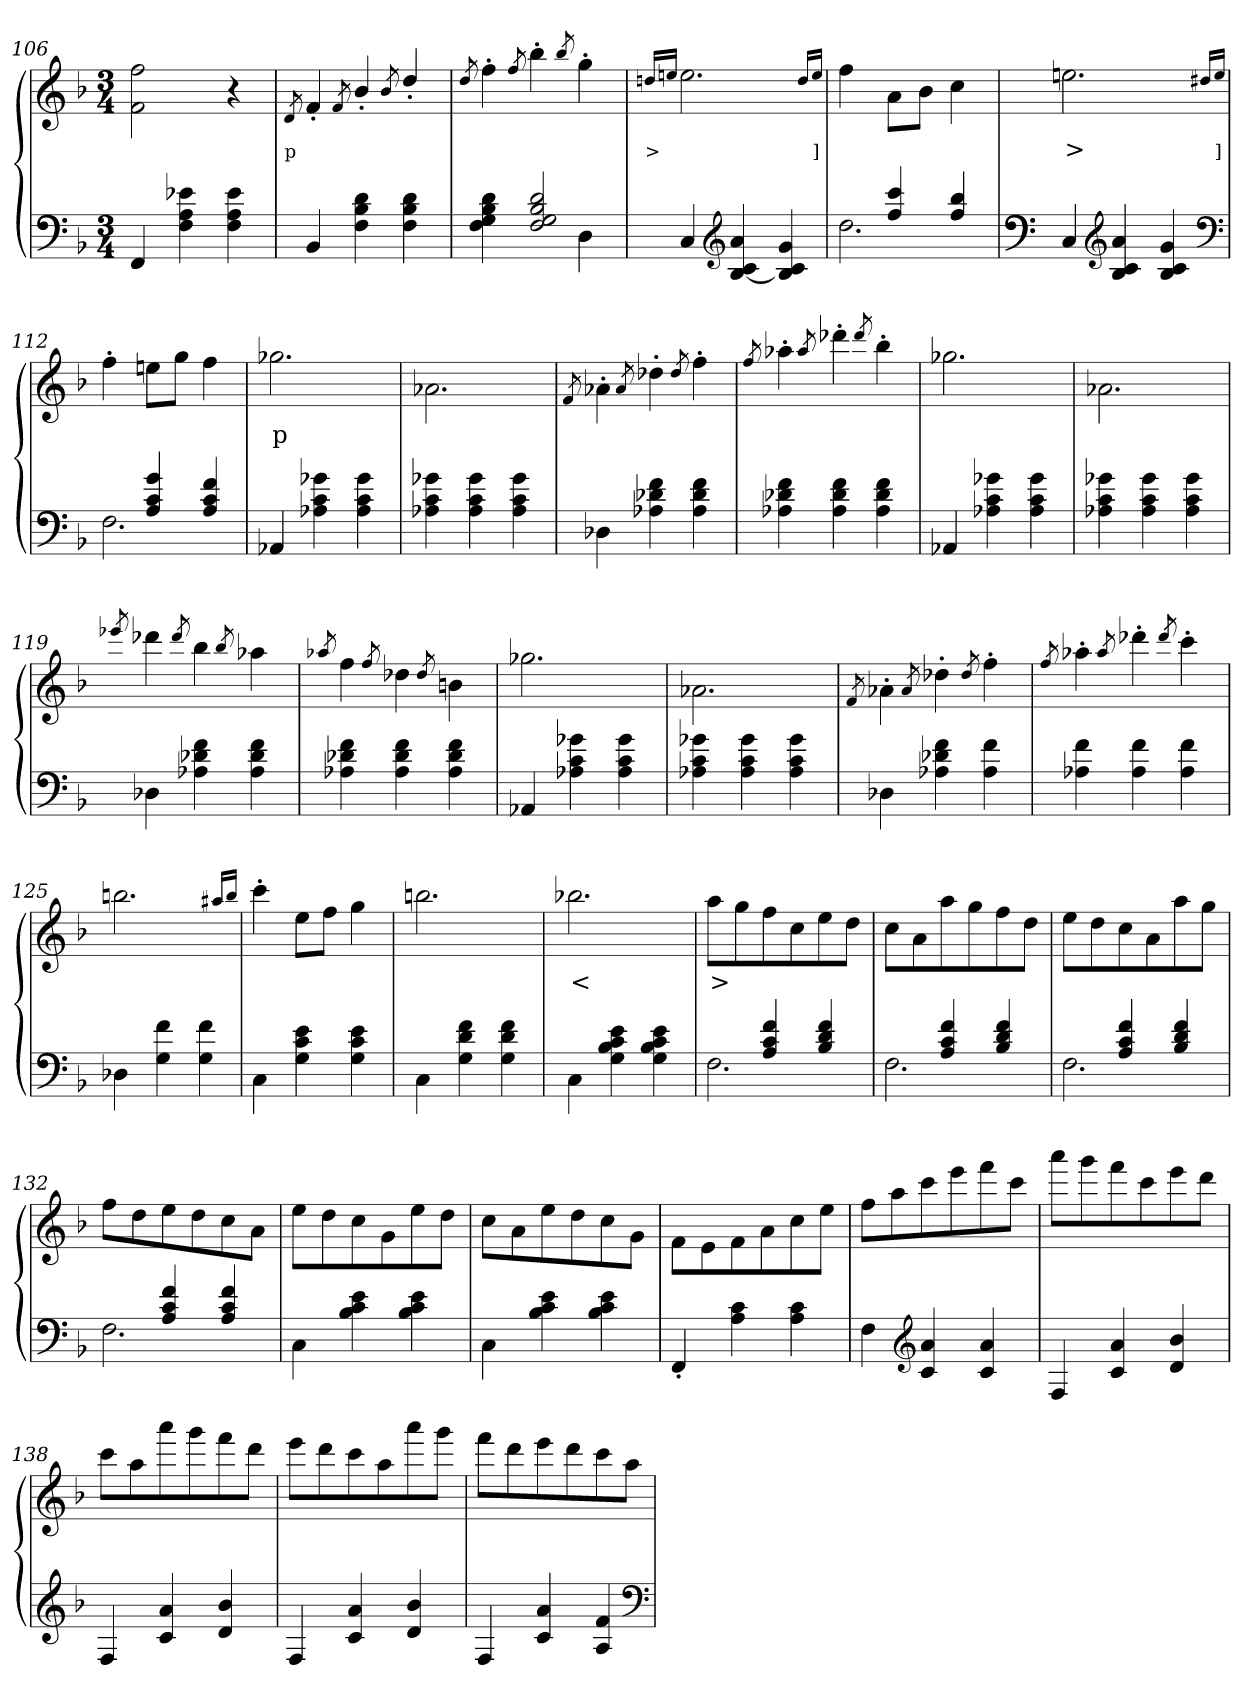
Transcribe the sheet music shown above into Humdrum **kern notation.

**kern	**kern	**text
*part2	*part1	*part1
*staff2	*staff1	*staff1
*clefF4	*clefG2	*
*k[b-]	*k[b-]	*
*M3/4	*M3/4	*
=106	=106	=106
4FF	2ff 2f	.
4e-X 4A 4F	.	.
4e- 4A 4F	4r	.
=107	=107	=107
.	8qd/	p
4BB-	4f'>	.
.	8qf/	.
4d 4B- 4F	4b-'>/	.
.	8qb-/	.
4d 4B- 4F	4dd'>/	.
=108	=108	=108
.	8qdd/	.
*^	*	*
4ryy	4d 4B- 4G 4F	4ff'>	.
.	.	8qff/	.
2d 2B- 2G 2F	4ryy	4bb-'>	.
.	.	8qbb-/	.
.	4D	4gg'>	.
*v	*v	*	*
=109	=109	=109
.	16qqddn/LL	>
.	16qqeen/JJ	.
4C	2.ee	.
*clefG2	*	*
4a 4c [4B-	.	.
4g 4c 4B-]	.	.
.	16qqdd/LL	.
.	16qqee/JJ	]
=110	=110	=110
*^	*	*
4ryy	2.dd	4ff	.
4ccc 4ff	.	8a\L	.
.	.	8b-J	.
4bb- 4ff	.	4cc	.
*v	*v	*	*
=111	=111	=111
*clefF4	*	*
4C	2.een	>
*clefG2	*	*
4a 4c 4B-	.	.
4g 4c 4B-	.	.
*clefF4	*	*
.	16qqdd#X/LL	.
.	16qqee/JJ	]
=112	=112	=112
*^	*	*
4ryy	2.F	4ff'>	.
4g 4c 4A	.	8eenL	.
.	.	8ggJ	.
4f 4c 4A	.	4ff	.
*v	*v	*	*
=113	=113	=113
4AA-X	2.gg-X	p
4g-X 4c 4A-	.	.
4g- 4c 4A-	.	.
=114	=114	=114
4g-X 4c 4A-X	2.a-X\	.
4g- 4c 4A-	.	.
4g- 4c 4A-	.	.
=115	=115	=115
.	8qf/	.
4D-X	4a-X'>\	.
.	8qa-/	.
4f 4d- 4A-X	4dd-X'>	.
.	8qdd-/	.
4f 4d- 4A-	4ff'>	.
=116	=116	=116
.	8qff/	.
4f 4d-X 4A-X	4aa-X'>	.
.	8qaa-/	.
4f 4d- 4A-	4ddd-X'>	.
.	8qddd-/	.
4f 4d- 4A-	4bb-'>	.
=117	=117	=117
4AA-X	2.gg-X	.
4g-X 4c 4A-	.	.
4g- 4c 4A-	.	.
=118	=118	=118
4g-X 4c 4A-X	2.a-X\	.
4g- 4c 4A-	.	.
4g- 4c 4A-	.	.
=119	=119	=119
.	8qeee-X/	.
4D-X	4ddd-X	.
.	8qddd-/	.
4f 4d- 4A-X	4bb-	.
.	8qbb-/	.
4f 4d- 4A-	4aa-X	.
=120	=120	=120
.	8qaa-X/	.
4f 4d-X 4A-X	4ff	.
.	8qff/	.
4f 4d- 4A-	4dd-X	.
.	8qdd-/	.
4f 4d- 4A-	4bn	.
=121	=121	=121
4AA-X	2.gg-X	.
4g-X 4c 4A-	.	.
4g- 4c 4A-	.	.
=122	=122	=122
4g-X 4c 4A-X	2.a-X\	.
4g- 4c 4A-	.	.
4g- 4c 4A-	.	.
=123	=123	=123
.	8qf/	.
4D-X	4a-X'>\	.
.	8qa-/	.
4f 4d- 4A-X	4dd-X'>	.
.	8qdd-/	.
4f 4A-	4ff'>	.
=124	=124	=124
.	8qff/	.
4f 4A-X	4aa-X'>	.
.	8qaa-/	.
4f 4A-	4ddd-X'>	.
.	8qddd-/	.
4f 4A-	4ccc'>	.
=125	=125	=125
4D-X	2.bbn	.
4f 4G	.	.
4f 4G	.	.
.	16qqaa#X/LL	.
.	16qqbb/JJ	.
=126	=126	=126
4C\	4ccc'>	.
4e 4c 4G	8eeL	.
.	8ffJ	.
4e 4c 4G	4gg	.
=127	=127	=127
4C\	2.bbn	.
4f 4d 4G	.	.
4f 4d 4G	.	.
=128	=128	=128
4C\	2.bb-X	<
4e 4c 4B- 4G	.	.
4e 4c 4B- 4G	.	.
=129	=129	=129
*^	*	*
4ryy	2.F	8aaL	>
.	.	8gg	.
4f 4c 4A	.	8ff	.
.	.	8cc	.
4f 4d 4B-	.	8ee	.
.	.	8ddJ	.
=130	=130	=130	=130
4ryy	2.F	8ccL	.
.	.	8a	.
4f 4c 4A	.	8aa	.
.	.	8gg	.
4f 4d 4B-	.	8ff	.
.	.	8ddJ	.
=131	=131	=131	=131
4ryy	2.F	8eeL	.
.	.	8dd	.
4f 4c 4A	.	8cc	.
.	.	8a	.
4f 4d 4B-	.	8aa	.
.	.	8ggJ	.
=132	=132	=132	=132
4ryy	2.F	8ffL	.
.	.	8dd	.
4f 4c 4A	.	8ee	.
.	.	8dd	.
4f 4c 4A	.	8cc	.
.	.	8aJ	.
*v	*v	*	*
=133	=133	=133
4C\	8eeL	.
.	8dd	.
4e 4c 4B-	8cc	.
.	8g	.
4e 4c 4B-	8ee	.
.	8ddJ	.
=134	=134	=134
4C\	8ccL	.
.	8a	.
4e 4c 4B-	8ee	.
.	8dd	.
4e 4c 4B-	8cc	.
.	8gJ	.
=135	=135	=135
4FF'>	8f\L	.
.	8e	.
4c 4A	8f	.
.	8a	.
4c 4A	8cc	.
.	8eeJ	.
=136	=136	=136
4F	8ffL	.
.	8aa	.
*clefG2	*	*
4a 4c	8ccc	.
.	8eee	.
4a 4c	8fff	.
.	8cccJ	.
=137	=137	=137
4F	8aaaL	.
.	8ggg	.
4a 4c	8fff	.
.	8ccc	.
4b- 4d	8eee	.
.	8dddJ	.
=138	=138	=138
4F	8cccL	.
.	8aa	.
4a 4c	8aaa	.
.	8ggg	.
4b- 4d	8fff	.
.	8dddJ	.
=139	=139	=139
4F	8eeeL	.
.	8ddd	.
4a 4c	8ccc	.
.	8aa	.
4b- 4d	8aaa	.
.	8gggJ	.
=140	=140	=140
4F	8fffL	.
.	8ddd	.
4a 4c	8eee	.
.	8ddd	.
4f 4A	8ccc	.
.	8aaJ	.
*clefF4	*	*
=	=	=
*-	*-	*-
